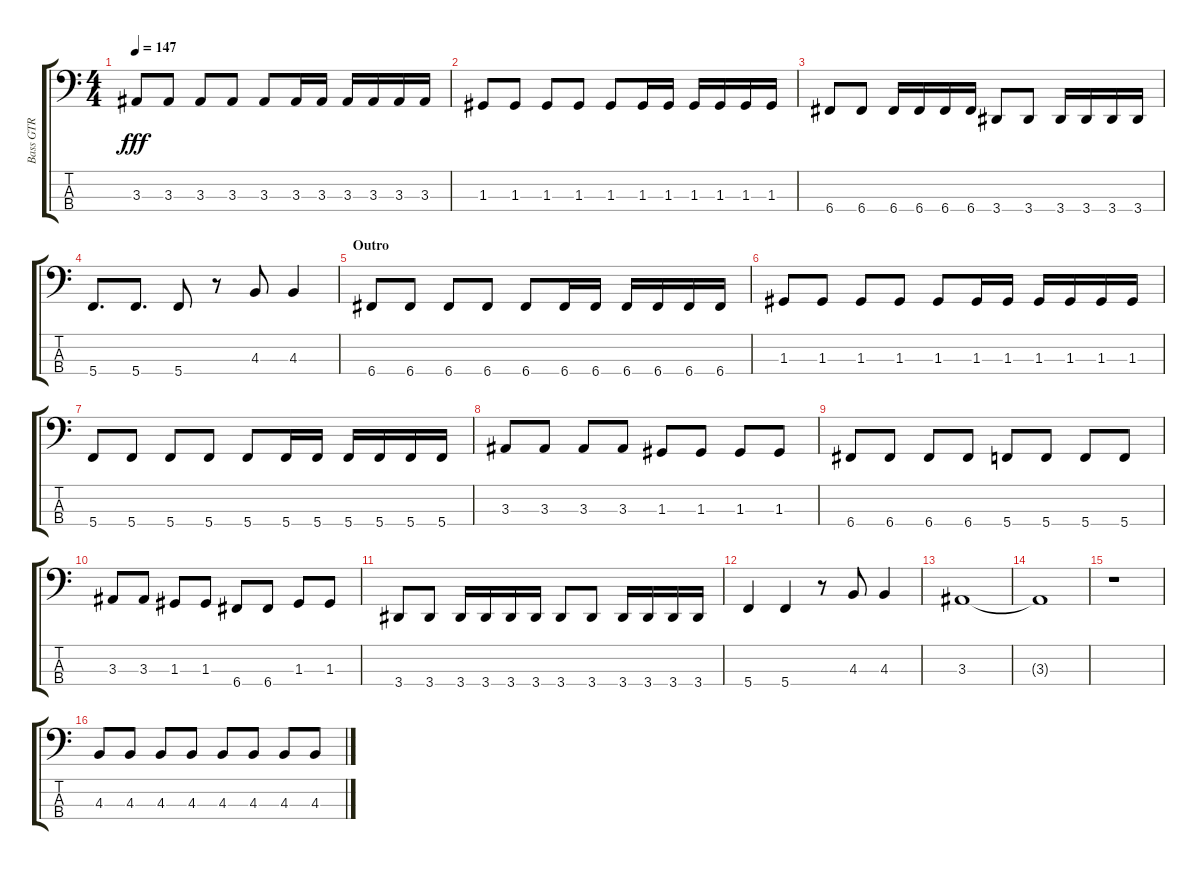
\track ("Bass GTR" "Bass GTR") {instrument electricbassfinger}
\staff {score tabs}
\tuning (F2 C2 G1 C1) {hide}
\ts (4 4)
\tempo 147
\clef f4
\ks aminor
3.3.8{dy fff} 3.3.8 3.3.8 3.3.8 3.3.8 3.3.16 3.3.16 3.3.16 3.3.16 3.3.16 3.3.16 |
1.3.8 1.3.8 1.3.8 1.3.8 1.3.8 1.3.16 1.3.16 1.3.16 1.3.16 1.3.16 1.3.16 |
6.4.8 6.4.8 6.4.16 6.4.16 6.4.16 6.4.16 3.4.8 3.4.8 3.4.16 3.4.16 3.4.16 3.4.16 |
5.4.8{d} 5.4.8{d} 5.4.8 r.8 4.3.8 4.3.4 |
\section ("" "Outro")
6.4.8 6.4.8 6.4.8 6.4.8 6.4.8 6.4.16 6.4.16 6.4.16 6.4.16 6.4.16 6.4.16 |
1.3.8 1.3.8 1.3.8 1.3.8 1.3.8 1.3.16 1.3.16 1.3.16 1.3.16 1.3.16 1.3.16 |
5.4.8 5.4.8 5.4.8 5.4.8 5.4.8 5.4.16 5.4.16 5.4.16 5.4.16 5.4.16 5.4.16 |
3.3.8 3.3.8 3.3.8 3.3.8 1.3.8 1.3.8 1.3.8 1.3.8 |
6.4.8 6.4.8 6.4.8 6.4.8 5.4.8 5.4.8 5.4.8 5.4.8 |
3.3.8 3.3.8 1.3.8 1.3.8 6.4.8 6.4.8 1.3.8 1.3.8 |
3.4.8 3.4.8 3.4.16 3.4.16 3.4.16 3.4.16 3.4.8 3.4.8 3.4.16 3.4.16 3.4.16 3.4.16 |
5.4.4 5.4.4 r.8 4.3.8 4.3.4 |
3.3.1 |
3.3{t}.1 |
r.1 |
4.3.8 4.3.8 4.3.8 4.3.8 4.3.8 4.3.8 4.3.8 4.3.8
